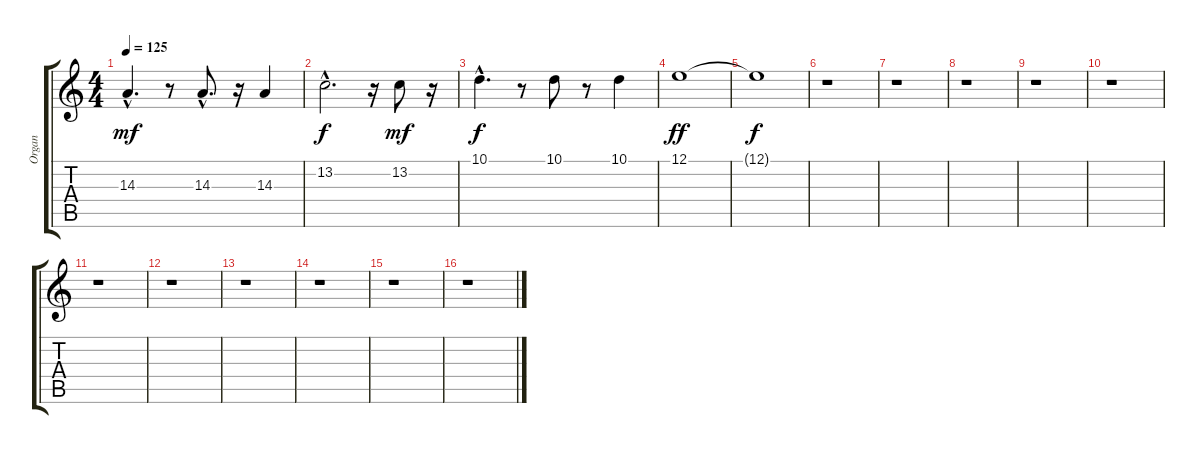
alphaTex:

\track ("Organ" "Organ") {instrument rockorgan}
\staff {score tabs}
\tuning (E4 B3 G3 D3 A2 E2) {hide}
\ts (4 4)
\tempo 125
\clef g2
\ks c
14.3{hac}.4{d dy mf} r.8 14.3{hac}.8{d} r.16 14.3.4 |
13.2{hac}.2{d dy f} r.16 13.2.8{dy mf} r.16 |
10.1{hac}.4{d dy f} r.8 10.1.8 r.8 10.1.4 |
12.1.1{dy ff} |
12.1{t}.1{dy f} |
r.1 |
r.1 |
r.1 |
r.1 |
r.1 |
r.1 |
r.1 |
r.1 |
r.1 |
r.1 |
r.1
